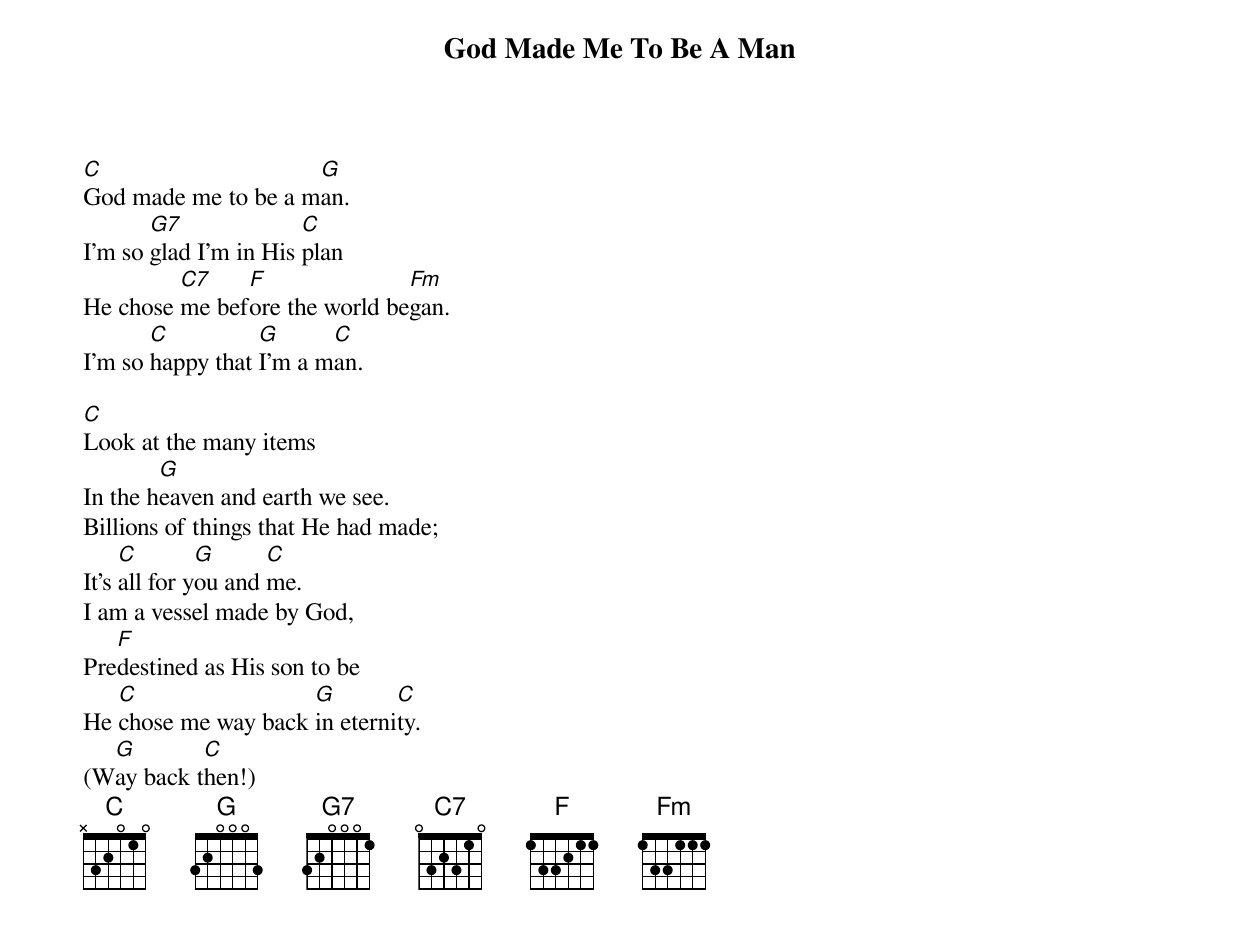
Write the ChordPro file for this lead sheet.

{title: God Made Me To Be A Man}


[C]God made me to be a m[G]an.
I'm so [G7]glad I'm in His [C]plan
He chose [C7]me bef[F]ore the world be[Fm]gan.
I'm so [C]happy that [G]I'm a m[C]an.

[C]Look at the many items
In the h[G]eaven and earth we see.
Billions of things that He had made;
It's [C]all for y[G]ou and [C]me.
I am a vessel made by God,
Pre[F]destined as His son to be
He [C]chose me way back [G]in eterni[C]ty.
(W[G]ay back t[C]hen!)
